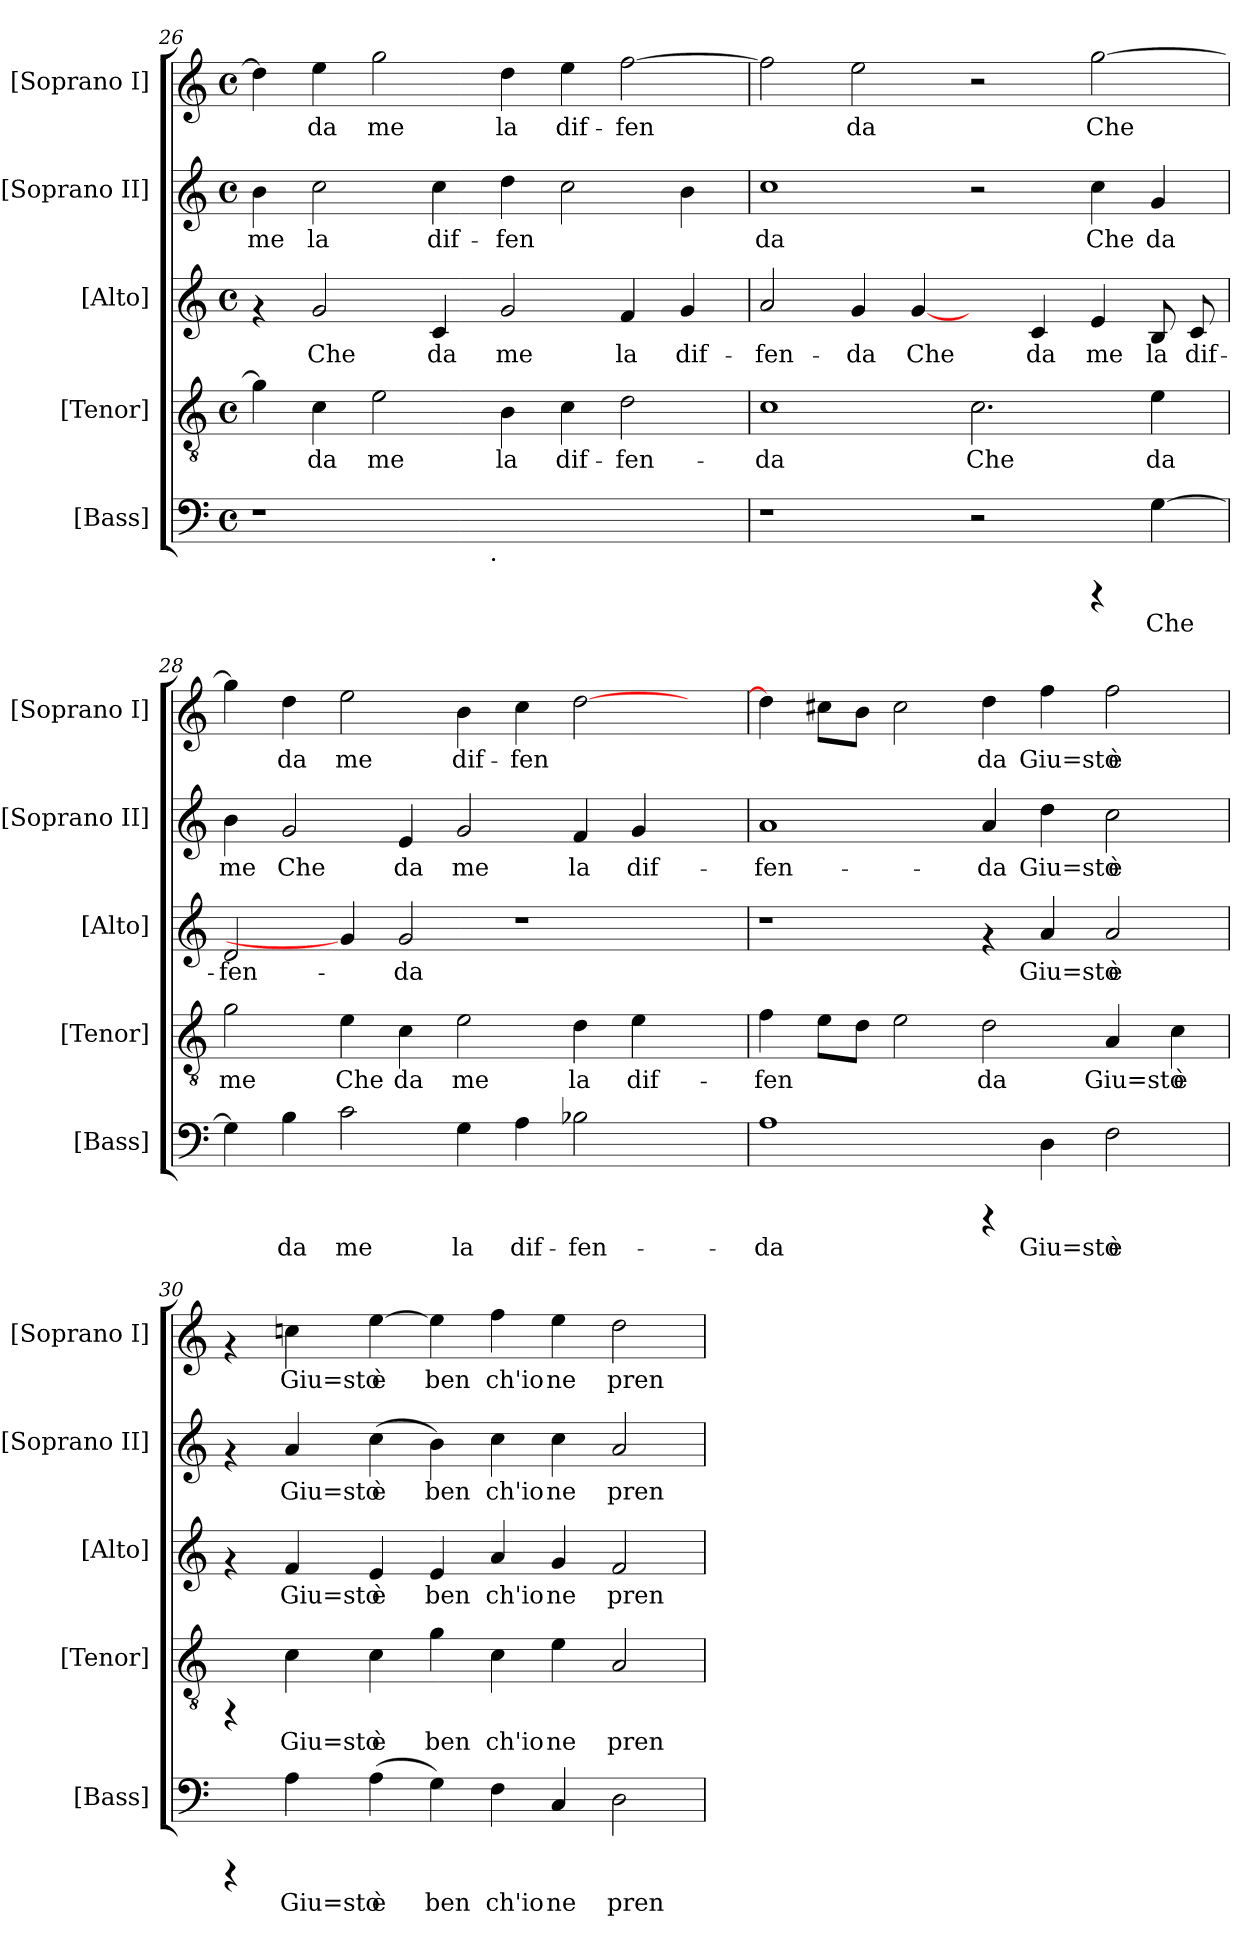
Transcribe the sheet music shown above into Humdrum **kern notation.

**kern	**text	**kern	**text	**kern	**text	**kern	**text	**kern	**text
*part5	*part5	*part4	*part4	*part3	*part3	*part2	*part2	*part1	*part1
*staff5	*staff5	*staff4	*staff4	*staff3	*staff3	*staff2	*staff2	*staff1	*staff1
*I"[Bass]	*	*I"[Tenor]	*	*I"[Alto]	*	*I"[Soprano II]	*	*I"[Soprano I]	*
*I'[Bass]	*	*I'[Tenor]	*	*I'[Alto]	*	*I'[Soprano II]	*	*I'[Soprano I]	*
*clefF4	*	*clefGv2	*	*clefG2	*	*clefG2	*	*clefG2	*
*k[]	*	*k[]	*	*k[]	*	*k[]	*	*k[]	*
*C:	*	*C:	*	*C:	*	*C:	*	*C:	*
*M4/4	*	*M4/4	*	*M4/4	*	*M4/4	*	*M4/4	*
*met(c)	*	*met(c)	*	*met(c)	*	*met(c)	*	*met(c)	*
=26	=26	=26	=26	=26	=26	=26	=26	=26	=26
!	!	!	!LO:LY:b:cj	!	!	!	!LO:LY:b:cj	!	!LO:LY:b:cj
*^	*	*	*	*	*	*	*	*	*
1r	2ryy	.	4g\]	.	4rf	.	4b\	me	4dd\]	.
!	!	!	!	!LO:LY:b:cj	!	!LO:LY:b:cj	!	!LO:LY:b:cj	!	!LO:LY:b:cj
.	.	.	4c\	da	2g/	Che	2cc\	la	4ee\	da
!	!	!	!	!LO:LY:b:cj	!	!	!	!	!	!LO:LY:b:cj
.	4ryy	.	2e\	me	.	.	.	.	2gg\	me
!	!	!	!	!	!	!LO:LY:b:cj	!	!LO:LY:b:cj	!	!
.	8...ryy	.	.	.	4c/	da	4cc\	dif-	.	.
!	!LO:TX:b:t=.	!	!	!	!	!	!	!	!	!
.	1ryy	.	.	.	.	.	.	.	.	.
!	!	!	!	!LO:LY:b:cj	!	!LO:LY:b:cj	!	!LO:LY:b:cj	!	!LO:LY:b:cj
1ryy	.	.	4B\	la	2g/	me	4dd\	-fen-	4dd\	la
!	!	!	!	!LO:LY:b:cj	!	!	!	!LO:LY:b:cj	!	!LO:LY:b:cj
.	.	.	4c\	dif-	.	.	2cc\	--	4ee\	dif-
!	!	!	!	!LO:LY:b:cj	!	!LO:LY:b:cj	!	!	!	!LO:LY:b:cj
.	.	.	2d\	-fen-	4f/	la	.	.	[<2ff\	-fen-
!	!	!	!	!	!	!LO:LY:b:cj	!	!LO:LY:b:cj	!	!
.	.	.	.	.	4g/	dif-	4b\	--	.	.
.	64ryy	.	.	.	.	.	.	.	.	.
!!LO:PB:g=z
=27	=27	=27	=27	=27	=27	=27	=27	=27	=27	=27
!	!	!	!	!LO:LY:b:cj	!	!LO:LY:b:cj	!	!LO:LY:b:cj	!	!LO:LY:b:cj
*v	*v	*	*	*	*	*	*	*	*	*
1r	.	1c	-da	2a/	-fen-	1cc	-da	2ff\]	--
!	!	!	!	!	!LO:LY:b:cj	!	!	!	!LO:LY:b:cj
.	.	.	.	4g/	-da	.	.	2ee\	-da
!	!	!	!	!	!LO:LY:b:cj	!	!	!	!
.	.	.	.	[4g/	Che	.	.	.	.
!	!	!	!LO:LY:b:cj	!	!	!	!	!	!
2r	.	2.c\	Che	4ryy	.	2r	.	2r	.
!	!	!	!	!	!LO:LY:b:cj	!	!	!	!
.	.	.	.	4c/	da	.	.	.	.
!	!	!	!	!	!LO:LY:b:cj	!	!LO:LY:b:cj	!	!LO:LY:b:cj
4rCCC	.	.	.	4e/	me	4cc\	Che	[>2gg\	Che
!	!LO:LY:b:cj	!	!LO:LY:b:cj	!	!LO:LY:b:cj	!	!LO:LY:b:cj	!	!
[>4G\	Che	4e\	da	8B/	la	4g/	da	.	.
!	!	!	!	!	!LO:LY:b:cj	!	!	!	!
.	.	.	.	8c/	dif-	.	.	.	.
=28	=28	=28	=28	=28	=28	=28	=28	=28	=28
!	!LO:LY:b:cj	!	!LO:LY:b:cj	!	!LO:LY:b:cj	!	!LO:LY:b:cj	!	!LO:LY:b:cj
4G\]	.	2g\	me	2d/	-fen-	4b\	me	4gg\]	.
!	!LO:LY:b:cj	!	!	!	!	!	!LO:LY:b:cj	!	!LO:LY:b:cj
4B\	da	.	.	.	.	2g/	Che	4dd\	da
!	!LO:LY:b:cj	!	!LO:LY:b:cj	!	!	!	!	!	!LO:LY:b:cj
2c\	me	4e\	Che	4g/]	.	.	.	2ee\	me
!	!	!	!LO:LY:b:cj	!	!LO:LY:b:cj	!	!LO:LY:b:cj	!	!
.	.	4c\	da	2g/	-da	4e/	da	.	.
!	!LO:LY:b:cj	!	!LO:LY:b:cj	!	!	!	!LO:LY:b:cj	!	!LO:LY:b:cj
4G\	la	2e\	me	.	.	2g/	me	4b\	dif-
!	!LO:LY:b:cj	!	!	!	!	!	!	!	!LO:LY:b:cj
4A\	dif-	.	.	1r	.	.	.	4cc\	-fen-
!	!LO:LY:b:cj	!	!LO:LY:b:cj	!	!	!	!LO:LY:b:cj	!	!LO:LY:b:cj
2B-X\	-fen-	4d\	la	.	.	4f/	la	[>2dd\	--
!	!	!	!LO:LY:b:cj	!	!	!	!LO:LY:b:cj	!	!
.	.	4e\	dif-	.	.	4g/	dif-	.	.
4ryy	.	4ryy	.	.	.	4ryy	.	4ryy	.
=29	=29	=29	=29	=29	=29	=29	=29	=29	=29
!	!LO:LY:b:cj	!	!LO:LY:b:cj	!	!	!	!LO:LY:b:cj	!	!LO:LY:b:cj
1A	-da	4f\	-fen-	1r	.	1a	-fen-	4dd\]	--
!	!	!	!LO:LY:b:cj	!	!	!	!	!	!LO:LY:b:cj
.	.	8e\L	--	.	.	.	.	8cc#X\L	--
!	!	!	!LO:LY:b:cj	!	!	!	!	!	!LO:LY:b:cj
.	.	8d\J	--	.	.	.	.	8b\J	--
!	!	!	!LO:LY:b:cj	!	!	!	!	!	!LO:LY:b:cj
.	.	2e\	--	.	.	.	.	2cc#\	--
!	!	!	!LO:LY:b:cj	!	!	!	!LO:LY:b:cj	!	!LO:LY:b:cj
4rCCC	.	2d\	-da	4rf	.	4a/	-da	4dd\	-da
!	!LO:LY:b:cj	!	!	!	!LO:LY:b:cj	!	!LO:LY:b:cj	!	!LO:LY:b:cj
4D\	Giu=sto	.	.	4a/	Giu=sto	4dd\	Giu=sto	4ff\	Giu=sto
!	!LO:LY:b:cj	!	!LO:LY:b:cj	!	!LO:LY:b:cj	!	!LO:LY:b:cj	!	!LO:LY:b:cj
2F\	è	4A/	Giu=sto	2a/	è	2cc\	è	2ff\	è
!	!	!	!LO:LY:b:cj	!	!	!	!	!	!
.	.	4c\	è	.	.	.	.	.	.
!!LO:PB:g=z
=30	=30	=30	=30	=30	=30	=30	=30	=30	=30
4rCCC	.	4rFF	.	4rf	.	4rf	.	4rf	.
!	!LO:LY:b:cj	!	!LO:LY:b:cj	!	!LO:LY:b:cj	!	!LO:LY:b:cj	!	!LO:LY:b:cj
4A\	Giu=sto	4c\	Giu=sto	4f/	Giu=sto	4a/	Giu=sto	4ccn\	Giu=sto
!	!LO:LY:b:cj	!	!LO:LY:b:cj	!	!LO:LY:b:cj	!	!LO:LY:b:cj	!	!LO:LY:b:cj
(<4A\	è	4c\	è	4e/	è	(<4cc\	è	[<4ee\	è
!	!LO:LY:b:cj	!	!LO:LY:b:cj	!	!LO:LY:b:cj	!	!LO:LY:b:cj	!	!LO:LY:b:cj
4G\)	ben	4g\	ben	4e/	ben	4b\)	ben	4ee\]	ben
!	!LO:LY:b:cj	!	!LO:LY:b:cj	!	!LO:LY:b:cj	!	!LO:LY:b:cj	!	!LO:LY:b:cj
4F\	ch'io	4c\	ch'io	4a/	ch'io	4cc\	ch'io	4ff\	ch'io
!	!LO:LY:b:cj	!	!LO:LY:b:cj	!	!LO:LY:b:cj	!	!LO:LY:b:cj	!	!LO:LY:b:cj
4C/	ne	4e\	ne	4g/	ne	4cc\	ne	4ee\	ne
!	!LO:LY:b:cj	!	!LO:LY:b:cj	!	!LO:LY:b:cj	!	!LO:LY:b:cj	!	!LO:LY:b:cj
2D\	pren-	2A/	pren-	2f/	pren-	2a/	pren-	2dd\	pren-
=	=	=	=	=	=	=	=	=	=
*-	*-	*-	*-	*-	*-	*-	*-	*-	*-
